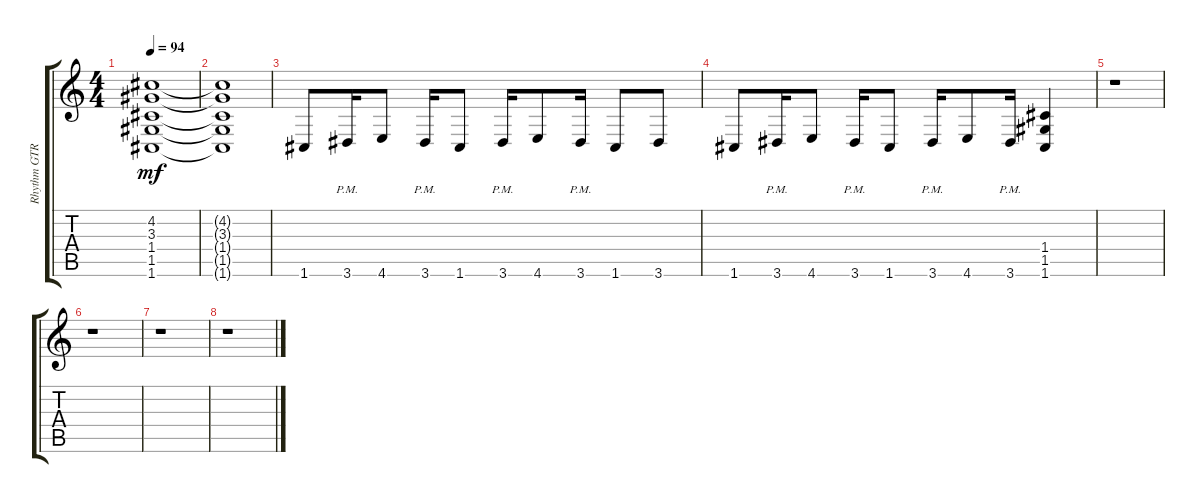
\track ("Rhythm GTR 2" "Rhythm GTR") {instrument overdrivenguitar}
\staff {score tabs}
\tuning (D4 A3 F3 C3 G2 C2) {hide}
\ts (4 4)
\tempo 94
\clef g2
\ks aminor
(4.2 3.3 1.4 1.5 1.6).1{dy mf} |
(4.2{t} 3.3{t} 1.4{t} 1.5{t} 1.6{t}).1 |
1.6.8 3.6{pm}.16 4.6.8 3.6{pm}.16 1.6.8 3.6{pm}.16 4.6.8 3.6{pm}.16 1.6.8 3.6.8 |
1.6.8 3.6{pm}.16 4.6.8 3.6{pm}.16 1.6.8 3.6{pm}.16 4.6.8 3.6{pm}.16 (1.4 1.5 1.6).4 |
r.1 |
r.1 |
r.1 |
r.1
